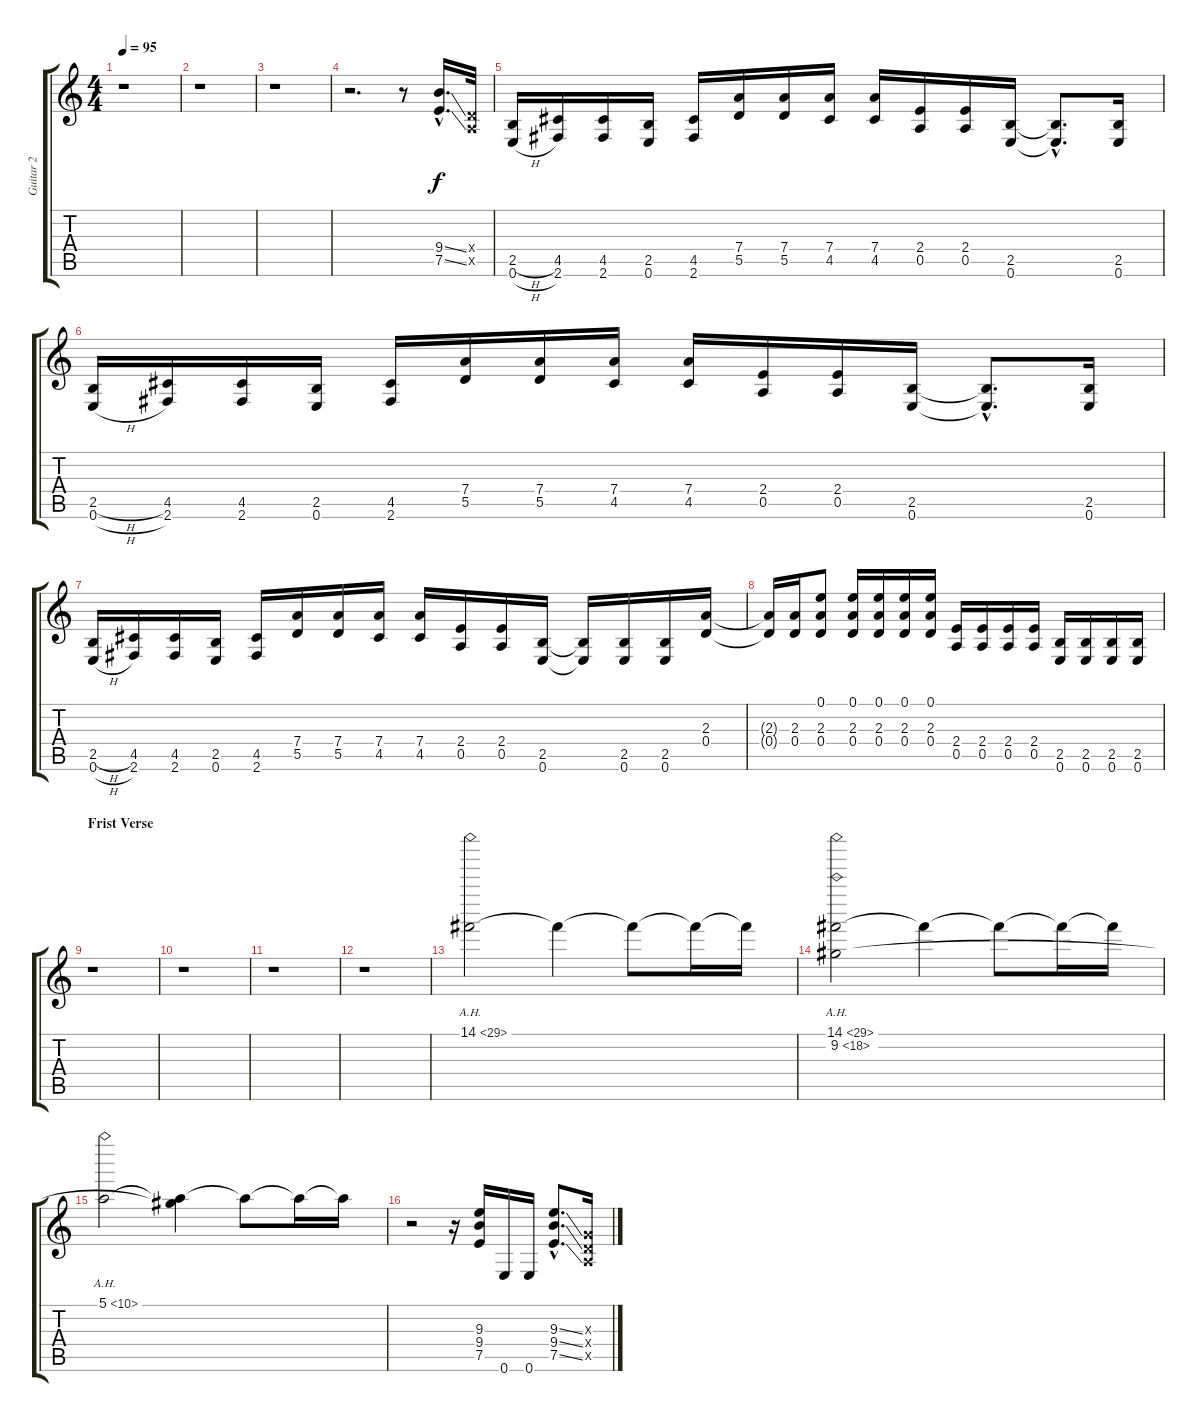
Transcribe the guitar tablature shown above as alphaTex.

\track ("Guitar 2" "Guitar 2") {instrument distortionguitar}
\staff {score tabs}
\tuning (E4 B3 G3 D3 A2 E2) {hide}
\ts (4 4)
\tempo 95
\clef g2
\ks c
r.1{dy f instrument distortionguitar} |
r.1 |
r.1 |
r.2{d} r.8 (9.4{ss hac} 7.5{ss hac}).16{d} (0.4{x} 0.5{x}).32 |
(2.5{h} 0.6{h}).16 (4.5 2.6).16 (4.5 2.6).16 (2.5 0.6).16 (4.5 2.6).16 (7.4 5.5).16 (7.4 5.5).16 (7.4 4.5).16 (7.4 4.5).16 (2.4 0.5).16 (2.4 0.5).16 (2.5 0.6).16 (2.5{hac t} 0.6{hac t}).8{d} (2.5 0.6).16 |
(2.5{h} 0.6{h}).16 (4.5 2.6).16 (4.5 2.6).16 (2.5 0.6).16 (4.5 2.6).16 (7.4 5.5).16 (7.4 5.5).16 (7.4 4.5).16 (7.4 4.5).16 (2.4 0.5).16 (2.4 0.5).16 (2.5 0.6).16 (2.5{hac t} 0.6{hac t}).8{d} (2.5 0.6).16 |
(2.5{h} 0.6{h}).16 (4.5 2.6).16 (4.5 2.6).16 (2.5 0.6).16 (4.5 2.6).16 (7.4 5.5).16 (7.4 5.5).16 (7.4 4.5).16 (7.4 4.5).16 (2.4 0.5).16 (2.4 0.5).16 (2.5 0.6).16 (2.5{t} 0.6{t}).16 (2.5 0.6).16 (2.5 0.6).16 (2.3 0.4).16 |
(2.3{t} 0.4{t}).16 (2.3 0.4).16 (0.1 2.3 0.4).8 (0.1 2.3 0.4).16 (0.1 2.3 0.4).16 (0.1 2.3 0.4).16 (0.1 2.3 0.4).16 (2.4 0.5).16 (2.4 0.5).16 (2.4 0.5).16 (2.4 0.5).16 (2.5 0.6).16 (2.5 0.6).16 (2.5 0.6).16 (2.5 0.6).16 |
\section ("" "Frist Verse")
r.1 |
r.1 |
r.1 |
r.1{volume 0} |
14.1{ah 15}.2{volume 11} 14.1{t}.4 14.1{t}.8 14.1{t}.16 14.1{t}.16{volume 0} |
(14.1{ah 15} 9.2{ah 9}).2{volume 11} 14.1{t}.4 14.1{t}.8 14.1{t}.16 14.1{t}.16{volume 0} |
5.1{ah 5}.2{volume 11} (5.1{t} 9.2{t}).4 5.1{t}.8 5.1{t}.16 5.1{t}.16 |
r.2 r.16 (9.3 9.4 7.5).16 0.6.16 0.6.16 (9.3{ss hac} 9.4{ss hac} 7.5{ss hac}).8{d} (0.3{x} 0.4{x} 0.5{x}).16
